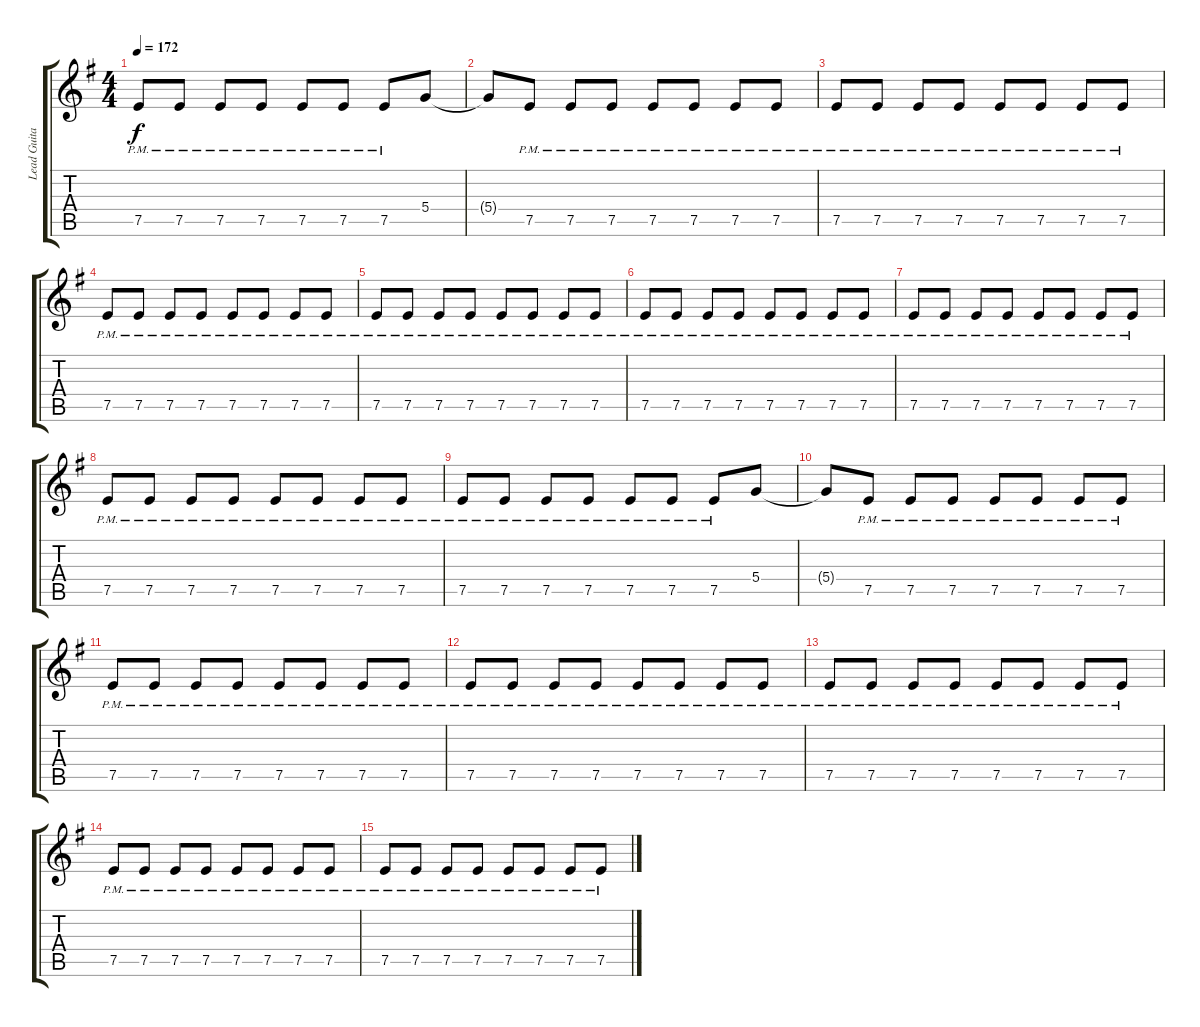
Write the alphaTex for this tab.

\track ("Lead Guitar [Slash]" "Lead Guita") {instrument overdrivenguitar}
\staff {score tabs}
\tuning (E4 B3 G3 D3 A2 E2) {hide}
\ts (4 4)
\tempo 172
\clef g2
\ks g
7.5{pm}.8{dy f} 7.5{pm}.8 7.5{pm}.8 7.5{pm}.8 7.5{pm}.8 7.5{pm}.8 7.5{pm}.8 5.4.8 |
5.4{t}.8 7.5{pm}.8 7.5{pm}.8 7.5{pm}.8 7.5{pm}.8 7.5{pm}.8 7.5{pm}.8 7.5{pm}.8 |
7.5{pm}.8 7.5{pm}.8 7.5{pm}.8 7.5{pm}.8 7.5{pm}.8 7.5{pm}.8 7.5{pm}.8 7.5{pm}.8 |
7.5{pm}.8 7.5{pm}.8 7.5{pm}.8 7.5{pm}.8 7.5{pm}.8 7.5{pm}.8 7.5{pm}.8 7.5{pm}.8 |
7.5{pm}.8 7.5{pm}.8 7.5{pm}.8 7.5{pm}.8 7.5{pm}.8 7.5{pm}.8 7.5{pm}.8 7.5{pm}.8 |
7.5{pm}.8{volume 5} 7.5{pm}.8 7.5{pm}.8 7.5{pm}.8 7.5{pm}.8 7.5{pm}.8 7.5{pm}.8 7.5{pm}.8 |
7.5{pm}.8 7.5{pm}.8 7.5{pm}.8 7.5{pm}.8 7.5{pm}.8 7.5{pm}.8 7.5{pm}.8 7.5{pm}.8 |
7.5{pm}.8 7.5{pm}.8 7.5{pm}.8 7.5{pm}.8 7.5{pm}.8 7.5{pm}.8 7.5{pm}.8 7.5{pm}.8 |
7.5{pm}.8 7.5{pm}.8 7.5{pm}.8 7.5{pm}.8 7.5{pm}.8 7.5{pm}.8 7.5{pm}.8 5.4.8 |
5.4{t}.8{volume 4} 7.5{pm}.8 7.5{pm}.8 7.5{pm}.8 7.5{pm}.8 7.5{pm}.8 7.5{pm}.8 7.5{pm}.8 |
7.5{pm}.8 7.5{pm}.8 7.5{pm}.8 7.5{pm}.8 7.5{pm}.8 7.5{pm}.8 7.5{pm}.8 7.5{pm}.8 |
7.5{pm}.8 7.5{pm}.8 7.5{pm}.8 7.5{pm}.8 7.5{pm}.8 7.5{pm}.8 7.5{pm}.8 7.5{pm}.8 |
7.5{pm}.8 7.5{pm}.8 7.5{pm}.8 7.5{pm}.8 7.5{pm}.8 7.5{pm}.8 7.5{pm}.8 7.5{pm}.8 |
7.5{pm}.8{volume 0} 7.5{pm}.8 7.5{pm}.8 7.5{pm}.8 7.5{pm}.8 7.5{pm}.8 7.5{pm}.8 7.5{pm}.8 |
7.5{pm}.8 7.5{pm}.8 7.5{pm}.8 7.5{pm}.8 7.5{pm}.8 7.5{pm}.8 7.5{pm}.8 7.5{pm}.8
